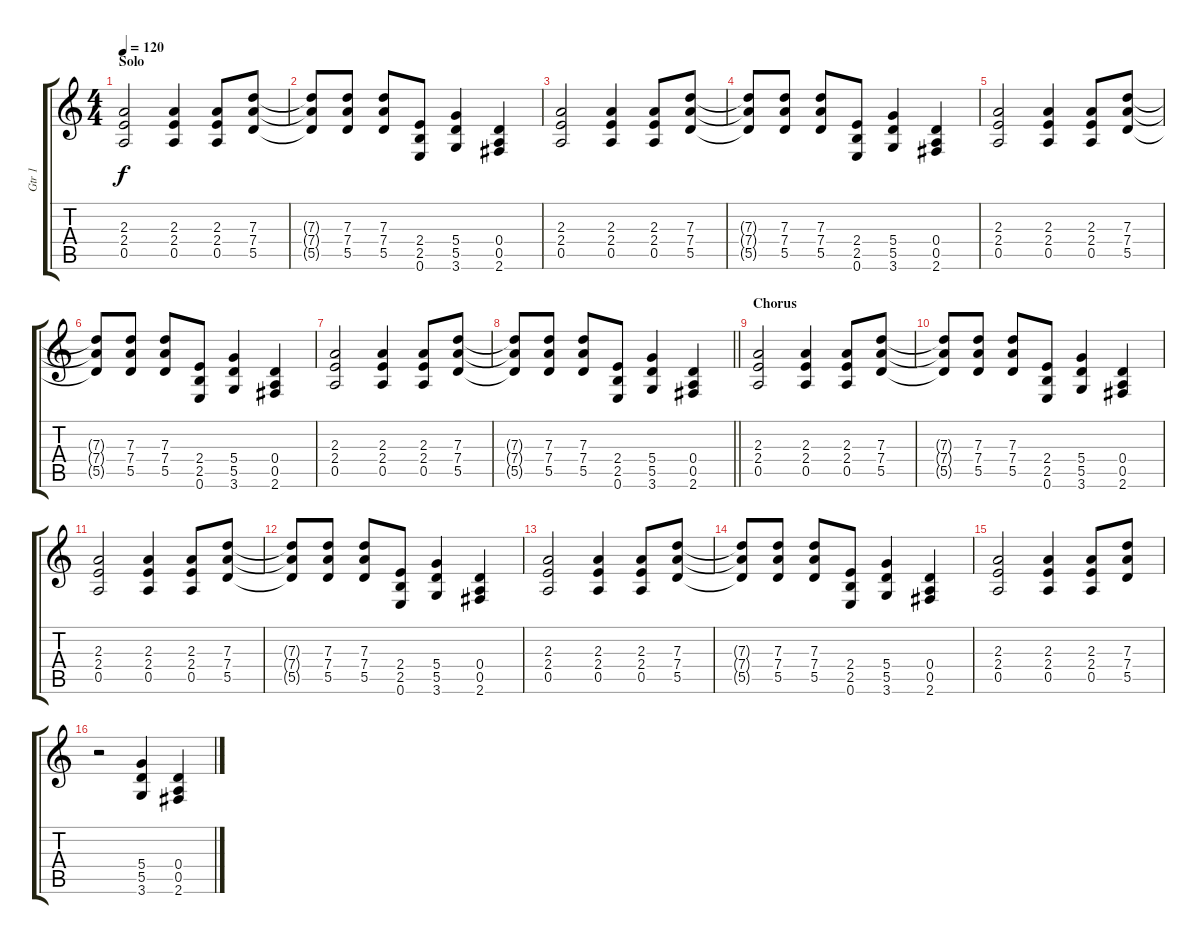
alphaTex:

\track ("Gtr 1" "Gtr 1") {instrument distortionguitar}
\staff {score tabs}
\tuning (E4 B3 G3 D3 A2 E2) {hide}
\ts (4 4)
\section ("" "Solo")
\tempo 120
\clef g2
\ks c
(2.3 2.4 0.5).2{dy f} (2.3 2.4 0.5).4 (2.3 2.4 0.5).8 (7.3 7.4 5.5).8 |
(7.3{t} 7.4{t} 5.5{t}).8 (7.3 7.4 5.5).8 (7.3 7.4 5.5).8 (2.4 2.5 0.6).8 (5.4 5.5 3.6).4 (0.4 0.5 2.6).4 |
(2.3 2.4 0.5).2 (2.3 2.4 0.5).4 (2.3 2.4 0.5).8 (7.3 7.4 5.5).8 |
(7.3{t} 7.4{t} 5.5{t}).8 (7.3 7.4 5.5).8 (7.3 7.4 5.5).8 (2.4 2.5 0.6).8 (5.4 5.5 3.6).4 (0.4 0.5 2.6).4 |
(2.3 2.4 0.5).2 (2.3 2.4 0.5).4 (2.3 2.4 0.5).8 (7.3 7.4 5.5).8 |
(7.3{t} 7.4{t} 5.5{t}).8 (7.3 7.4 5.5).8 (7.3 7.4 5.5).8 (2.4 2.5 0.6).8 (5.4 5.5 3.6).4 (0.4 0.5 2.6).4 |
(2.3 2.4 0.5).2 (2.3 2.4 0.5).4 (2.3 2.4 0.5).8 (7.3 7.4 5.5).8 |
\barLineRight lightlight
(7.3{t} 7.4{t} 5.5{t}).8 (7.3 7.4 5.5).8 (7.3 7.4 5.5).8 (2.4 2.5 0.6).8 (5.4 5.5 3.6).4 (0.4 0.5 2.6).4 |
\section ("" "Chorus")
(2.3 2.4 0.5).2 (2.3 2.4 0.5).4 (2.3 2.4 0.5).8 (7.3 7.4 5.5).8 |
(7.3{t} 7.4{t} 5.5{t}).8 (7.3 7.4 5.5).8 (7.3 7.4 5.5).8 (2.4 2.5 0.6).8 (5.4 5.5 3.6).4 (0.4 0.5 2.6).4 |
(2.3 2.4 0.5).2 (2.3 2.4 0.5).4 (2.3 2.4 0.5).8 (7.3 7.4 5.5).8 |
(7.3{t} 7.4{t} 5.5{t}).8 (7.3 7.4 5.5).8 (7.3 7.4 5.5).8 (2.4 2.5 0.6).8 (5.4 5.5 3.6).4 (0.4 0.5 2.6).4 |
(2.3 2.4 0.5).2 (2.3 2.4 0.5).4 (2.3 2.4 0.5).8 (7.3 7.4 5.5).8 |
(7.3{t} 7.4{t} 5.5{t}).8 (7.3 7.4 5.5).8 (7.3 7.4 5.5).8 (2.4 2.5 0.6).8 (5.4 5.5 3.6).4 (0.4 0.5 2.6).4 |
(2.3 2.4 0.5).2 (2.3 2.4 0.5).4 (2.3 2.4 0.5).8 (7.3 7.4 5.5).8 |
r.2 (5.4 5.5 3.6).4 (0.4 0.5 2.6).4
